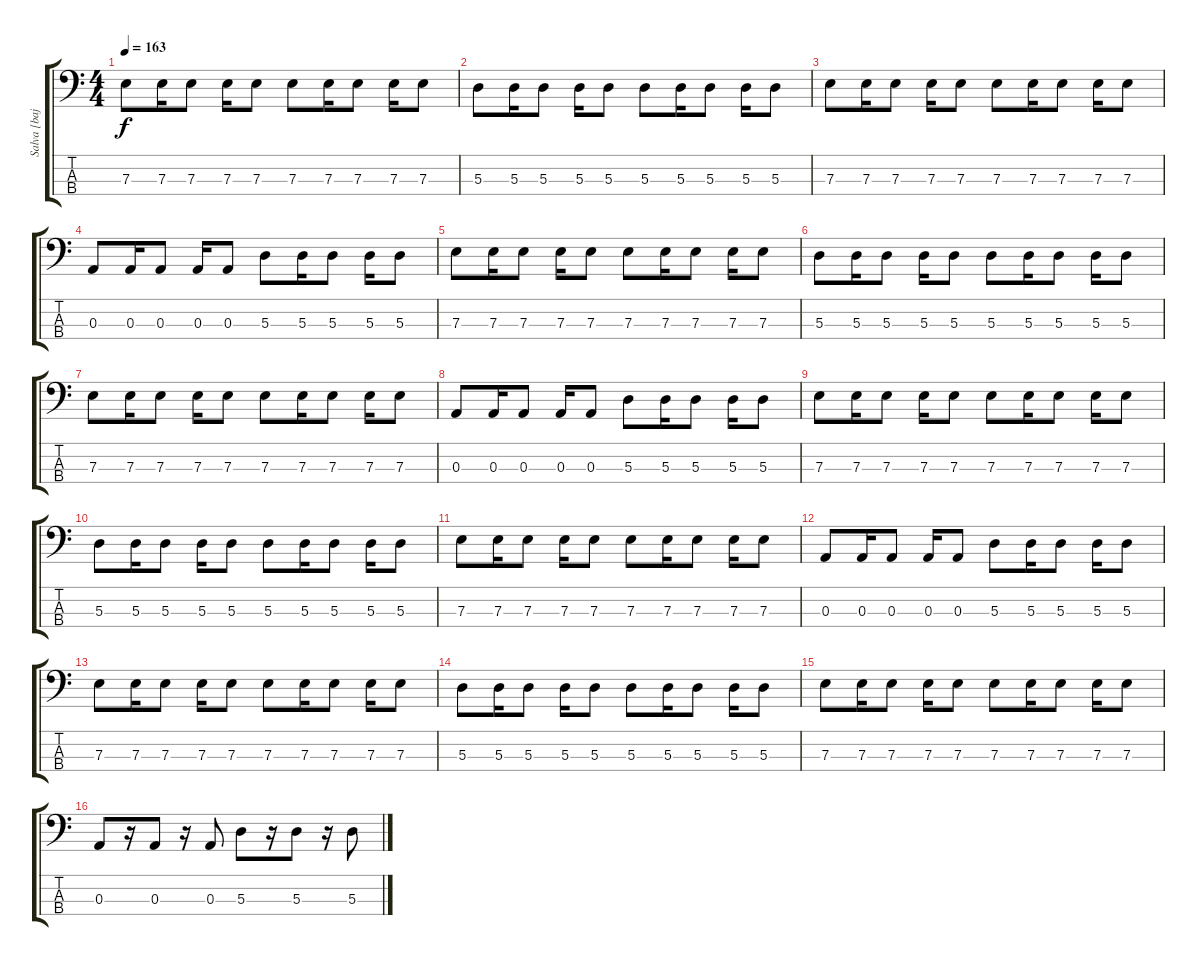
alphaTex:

\track ("Salva [bajo]" "Salva [baj") {instrument electricbassfinger}
\staff {score tabs}
\tuning (G2 D2 A1 E1) {hide}
\ts (4 4)
\tempo 163
\clef f4
\ks c
7.3.8{dy f} 7.3.16 7.3.8 7.3.16 7.3.8 7.3.8 7.3.16 7.3.8 7.3.16 7.3.8 |
5.3.8 5.3.16 5.3.8 5.3.16 5.3.8 5.3.8 5.3.16 5.3.8 5.3.16 5.3.8 |
7.3.8 7.3.16 7.3.8 7.3.16 7.3.8 7.3.8 7.3.16 7.3.8 7.3.16 7.3.8 |
0.3.8 0.3.16 0.3.8 0.3.16 0.3.8 5.3.8 5.3.16 5.3.8 5.3.16 5.3.8 |
7.3.8 7.3.16 7.3.8 7.3.16 7.3.8 7.3.8 7.3.16 7.3.8 7.3.16 7.3.8 |
5.3.8 5.3.16 5.3.8 5.3.16 5.3.8 5.3.8 5.3.16 5.3.8 5.3.16 5.3.8 |
7.3.8 7.3.16 7.3.8 7.3.16 7.3.8 7.3.8 7.3.16 7.3.8 7.3.16 7.3.8 |
0.3.8 0.3.16 0.3.8 0.3.16 0.3.8 5.3.8 5.3.16 5.3.8 5.3.16 5.3.8 |
7.3.8 7.3.16 7.3.8 7.3.16 7.3.8 7.3.8 7.3.16 7.3.8 7.3.16 7.3.8 |
5.3.8 5.3.16 5.3.8 5.3.16 5.3.8 5.3.8 5.3.16 5.3.8 5.3.16 5.3.8 |
7.3.8 7.3.16 7.3.8 7.3.16 7.3.8 7.3.8 7.3.16 7.3.8 7.3.16 7.3.8 |
0.3.8 0.3.16 0.3.8 0.3.16 0.3.8 5.3.8 5.3.16 5.3.8 5.3.16 5.3.8 |
7.3.8 7.3.16 7.3.8 7.3.16 7.3.8 7.3.8 7.3.16 7.3.8 7.3.16 7.3.8 |
5.3.8 5.3.16 5.3.8 5.3.16 5.3.8 5.3.8 5.3.16 5.3.8 5.3.16 5.3.8 |
7.3.8 7.3.16 7.3.8 7.3.16 7.3.8 7.3.8 7.3.16 7.3.8 7.3.16 7.3.8 |
0.3.8 r.16 0.3.8 r.16 0.3.8 5.3.8 r.16 5.3.8 r.16 5.3.8
